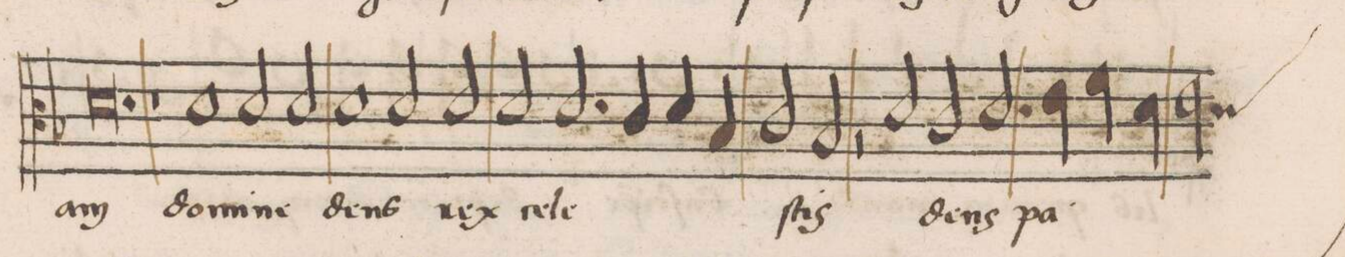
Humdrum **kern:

**kern	**text
*I"CANTVS	*
*clefC3	*
*k[b-]	*
*met(C|)	*
*M2/1	*
0.d\	-am
=32-	=32-
1r	.
=33-	=33-
1d\	do-
2d/	-mi-
2d/	-ne
=34-	=34-
1d\	de-
2d/	-us
2d/	rex
=35-	=35-
2d/	ce-
2.d/	-le-
4c/	.
4d/	.
4B-/	.
=36-	=36-
2c/	.
2B-/	-ſtis
2r	.
2d/	de-
=37-	=37-
2c/	-us
[y2d/	pa-
4d/]	.
4e\	.
4f\	.
4d\	.
=38-	=38-
*custos:d	*
2e\	.
*-	*-
